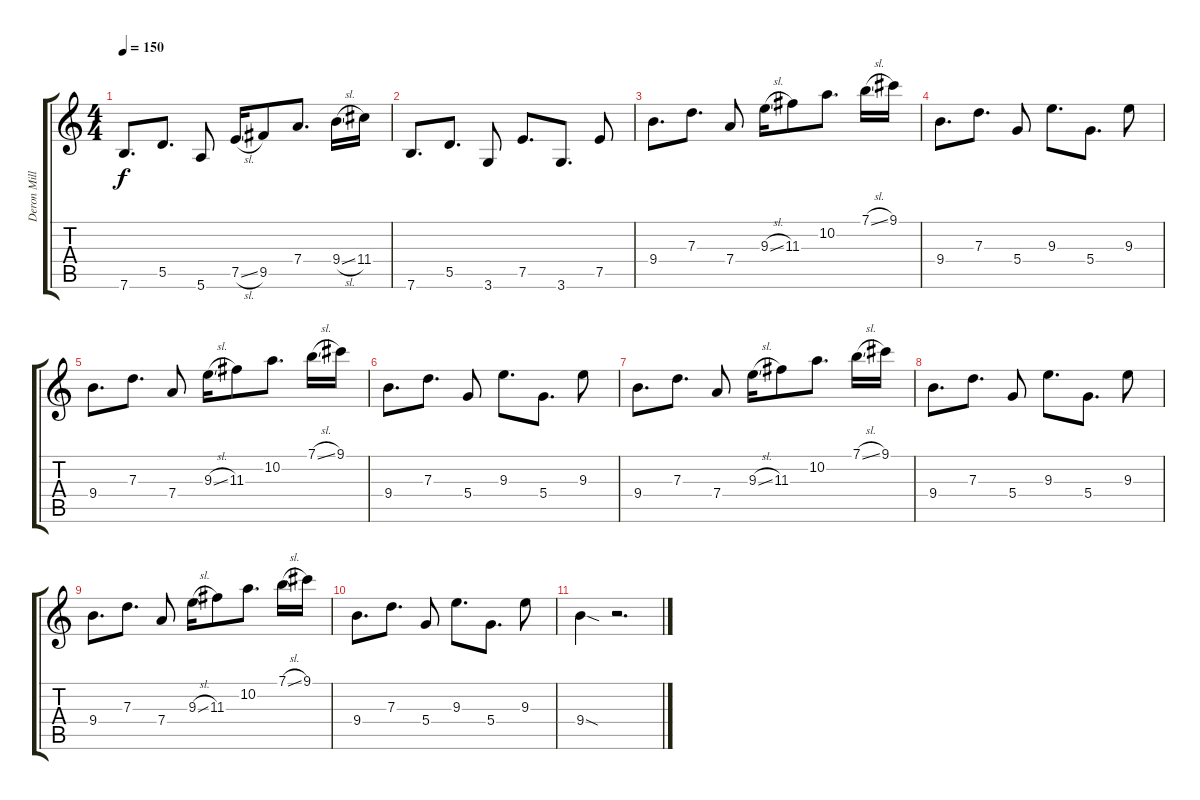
\track ("Deron Miller Right" "Deron Mill") {instrument overdrivenguitar}
\staff {score tabs}
\tuning (E4 B3 G3 D3 A2 E2) {hide}
\ts (4 4)
\tempo 150
\clef g2
\ks c
7.6.8{d dy f} 5.5.8{d} 5.6.8 7.5{sl}.16 9.5.8 7.4.8{d} 9.4{sl}.16 11.4.16 |
7.6.8{d} 5.5.8{d} 3.6.8 7.5.8{d} 3.6.8{d} 7.5.8 |
9.4.8{d} 7.3.8{d} 7.4.8 9.3{sl}.16 11.3.8 10.2.8{d} 7.1{sl}.16 9.1.16 |
9.4.8{d} 7.3.8{d} 5.4.8 9.3.8{d} 5.4.8{d} 9.3.8 |
9.4.8{d} 7.3.8{d} 7.4.8 9.3{sl}.16 11.3.8 10.2.8{d} 7.1{sl}.16 9.1.16 |
9.4.8{d} 7.3.8{d} 5.4.8 9.3.8{d} 5.4.8{d} 9.3.8 |
9.4.8{d} 7.3.8{d} 7.4.8 9.3{sl}.16 11.3.8 10.2.8{d} 7.1{sl}.16 9.1.16 |
9.4.8{d} 7.3.8{d} 5.4.8 9.3.8{d} 5.4.8{d} 9.3.8 |
9.4.8{d} 7.3.8{d} 7.4.8 9.3{sl}.16 11.3.8 10.2.8{d} 7.1{sl}.16 9.1.16 |
9.4.8{d} 7.3.8{d} 5.4.8 9.3.8{d} 5.4.8{d} 9.3.8 |
9.4{sod}.4 r.2{d}
